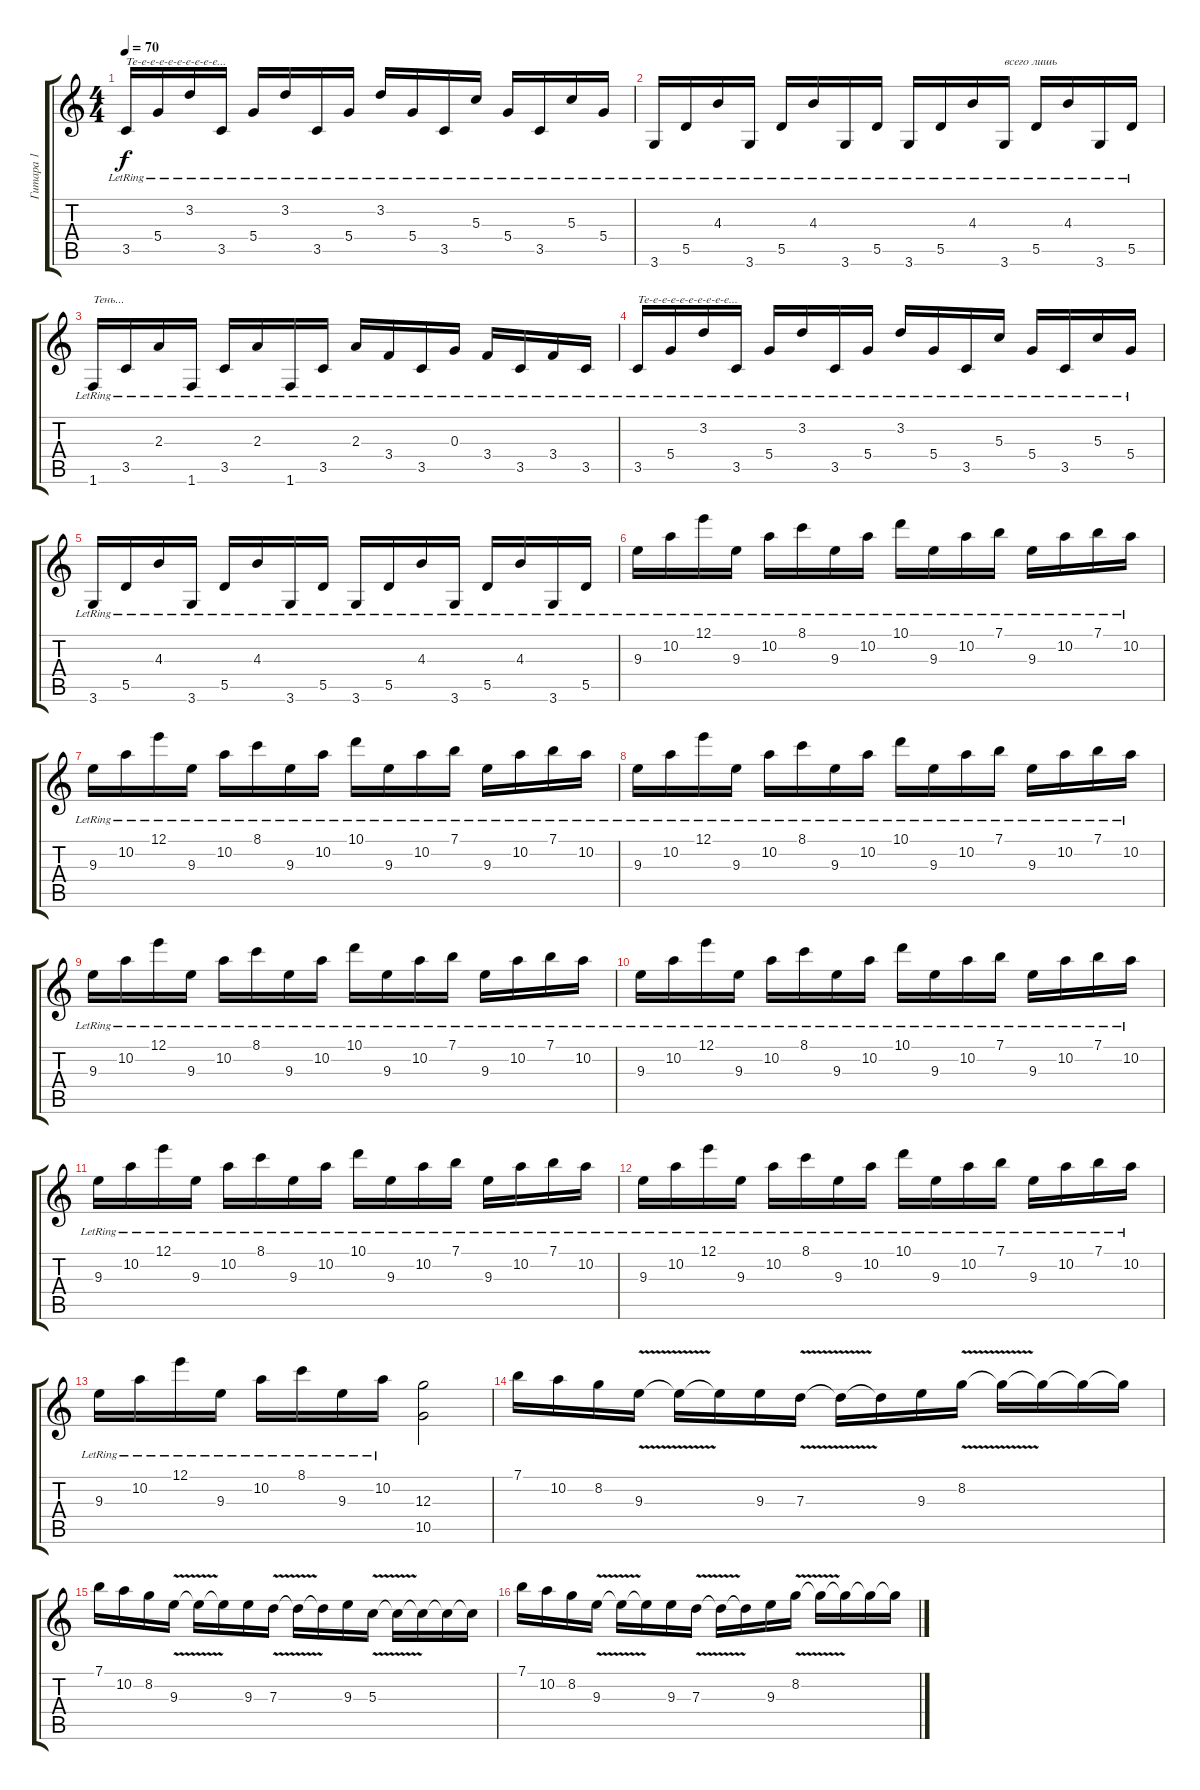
\track ("Гитара 1" "Гитара 1") {instrument acousticguitarsteel}
\staff {score tabs}
\tuning (E4 B3 G3 D3 A2 E2) {hide}
\ts (4 4)
\tempo 70
\clef g2
\ks c
3.5{lr}.16{txt "Те-е-е-е-е-е-е-е-е-е..." dy f} 5.4{lr}.16 3.2{lr}.16 3.5{lr}.16 5.4{lr}.16 3.2{lr}.16 3.5{lr}.16 5.4{lr}.16 3.2{lr}.16 5.4{lr}.16 3.5{lr}.16 5.3{lr}.16 5.4{lr}.16 3.5{lr}.16 5.3{lr}.16 5.4{lr}.16 |
3.6{lr}.16 5.5{lr}.16 4.3{lr}.16 3.6{lr}.16 5.5{lr}.16 4.3{lr}.16 3.6{lr}.16 5.5{lr}.16 3.6{lr}.16 5.5{lr}.16 4.3{lr}.16 3.6{lr}.16{txt "всего лишь"} 5.5{lr}.16 4.3{lr}.16 3.6{lr}.16 5.5{lr}.16 |
1.6{lr}.16{txt "Тень..."} 3.5{lr}.16 2.3{lr}.16 1.6{lr}.16 3.5{lr}.16 2.3{lr}.16 1.6{lr}.16 3.5{lr}.16 2.3{lr}.16 3.4{lr}.16 3.5{lr}.16 0.3{lr}.16 3.4{lr}.16 3.5{lr}.16 3.4{lr}.16 3.5{lr}.16 |
3.5{lr}.16{txt "Те-е-е-е-е-е-е-е-е-е..."} 5.4{lr}.16 3.2{lr}.16 3.5{lr}.16 5.4{lr}.16 3.2{lr}.16 3.5{lr}.16 5.4{lr}.16 3.2{lr}.16 5.4{lr}.16 3.5{lr}.16 5.3{lr}.16 5.4{lr}.16 3.5{lr}.16 5.3{lr}.16 5.4{lr}.16 |
3.6{lr}.16 5.5{lr}.16 4.3{lr}.16 3.6{lr}.16 5.5{lr}.16 4.3{lr}.16 3.6{lr}.16 5.5{lr}.16 3.6{lr}.16 5.5{lr}.16 4.3{lr}.16 3.6{lr}.16 5.5{lr}.16 4.3{lr}.16 3.6{lr}.16 5.5{lr}.16 |
9.3{lr}.16 10.2{lr}.16 12.1{lr}.16 9.3{lr}.16 10.2{lr}.16 8.1{lr}.16 9.3{lr}.16 10.2{lr}.16 10.1{lr}.16 9.3{lr}.16 10.2{lr}.16 7.1{lr}.16 9.3{lr}.16 10.2{lr}.16 7.1{lr}.16 10.2{lr}.16 |
9.3{lr}.16 10.2{lr}.16 12.1{lr}.16 9.3{lr}.16 10.2{lr}.16 8.1{lr}.16 9.3{lr}.16 10.2{lr}.16 10.1{lr}.16 9.3{lr}.16 10.2{lr}.16 7.1{lr}.16 9.3{lr}.16 10.2{lr}.16 7.1{lr}.16 10.2{lr}.16 |
9.3{lr}.16 10.2{lr}.16 12.1{lr}.16 9.3{lr}.16 10.2{lr}.16 8.1{lr}.16 9.3{lr}.16 10.2{lr}.16 10.1{lr}.16 9.3{lr}.16 10.2{lr}.16 7.1{lr}.16 9.3{lr}.16 10.2{lr}.16 7.1{lr}.16 10.2{lr}.16 |
9.3{lr}.16 10.2{lr}.16 12.1{lr}.16 9.3{lr}.16 10.2{lr}.16 8.1{lr}.16 9.3{lr}.16 10.2{lr}.16 10.1{lr}.16 9.3{lr}.16 10.2{lr}.16 7.1{lr}.16 9.3{lr}.16 10.2{lr}.16 7.1{lr}.16 10.2{lr}.16 |
9.3{lr}.16 10.2{lr}.16 12.1{lr}.16 9.3{lr}.16 10.2{lr}.16 8.1{lr}.16 9.3{lr}.16 10.2{lr}.16 10.1{lr}.16 9.3{lr}.16 10.2{lr}.16 7.1{lr}.16 9.3{lr}.16 10.2{lr}.16 7.1{lr}.16 10.2{lr}.16 |
9.3{lr}.16 10.2{lr}.16 12.1{lr}.16 9.3{lr}.16 10.2{lr}.16 8.1{lr}.16 9.3{lr}.16 10.2{lr}.16 10.1{lr}.16 9.3{lr}.16 10.2{lr}.16 7.1{lr}.16 9.3{lr}.16 10.2{lr}.16 7.1{lr}.16 10.2{lr}.16 |
9.3{lr}.16 10.2{lr}.16 12.1{lr}.16 9.3{lr}.16 10.2{lr}.16 8.1{lr}.16 9.3{lr}.16 10.2{lr}.16 10.1{lr}.16 9.3{lr}.16 10.2{lr}.16 7.1{lr}.16 9.3{lr}.16 10.2{lr}.16 7.1{lr}.16 10.2{lr}.16 |
9.3{lr}.16 10.2{lr}.16 12.1{lr}.16 9.3{lr}.16 10.2{lr}.16 8.1{lr}.16 9.3{lr}.16 10.2{lr}.16 (12.3 10.5).2 |
7.1.16 10.2.16 8.2.16 9.3{v}.16 9.3{t}.16 9.3{t}.16 9.3.16 7.3{v}.16 7.3{t}.16 7.3{t}.16 9.3.16 8.2{v}.16 8.2{t}.16 8.2{t}.16 8.2{t}.16 8.2{t}.16 |
7.1.16 10.2.16 8.2.16 9.3{v}.16 9.3{t}.16 9.3{t}.16 9.3.16 7.3{v}.16 7.3{t}.16 7.3{t}.16 9.3.16 5.3{v}.16 5.3{t}.16 5.3{t}.16 5.3{t}.16 5.3{t}.16 |
7.1.16 10.2.16 8.2.16 9.3{v}.16 9.3{t}.16 9.3{t}.16 9.3.16 7.3{v}.16 7.3{t}.16 7.3{t}.16 9.3.16 8.2{v}.16 8.2{t}.16 8.2{t}.16 8.2{t}.16 8.2{t}.16
